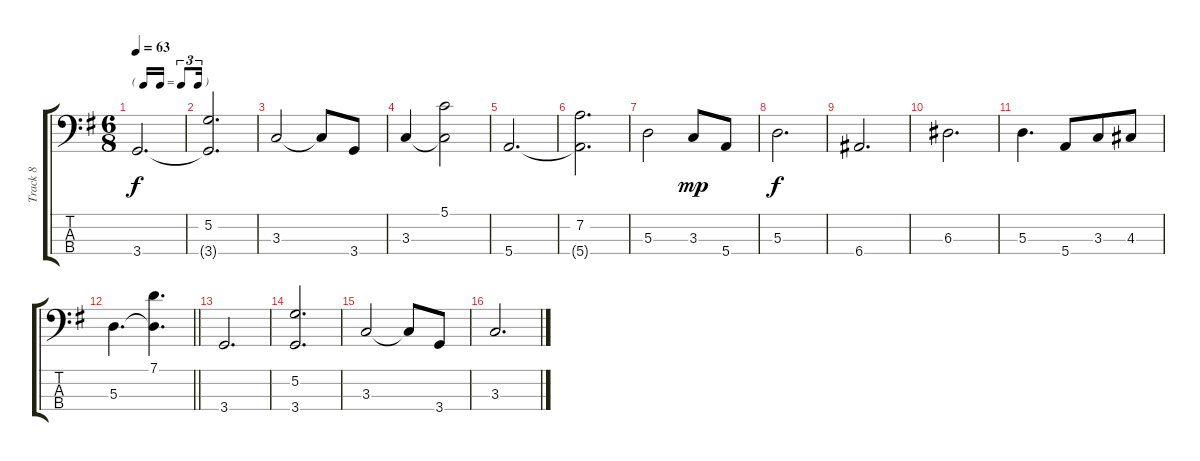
\track ("Track 8" "Track 8") {instrument electricbassfinger}
\staff {score tabs}
\tuning (G2 D2 A1 E1) {hide}
\ts (6 8)
\tf triplet16th
\tempo 63
\clef f4
\ks g
3.4.2{d dy f} |
(5.2 3.4{t}).2{d} |
3.3.2 3.3{t}.8 3.4.8 |
3.3.4 (5.1 3.3{t}).2 |
5.4.2{d} |
(7.2 5.4{t}).2{d} |
5.3.2 3.3.8{dy mp} 5.4.8 |
5.3.2{d dy f} |
6.4.2{d} |
6.3.2{d} |
5.3.4{d} 5.4.8 3.3.8 4.3.8 |
\barLineRight lightlight
5.3.4{d} (7.1 5.3{t}).4{d} |
3.4.2{d} |
(5.2 3.4).2{d} |
3.3.2 3.3{t}.8 3.4.8 |
3.3.2{d}
